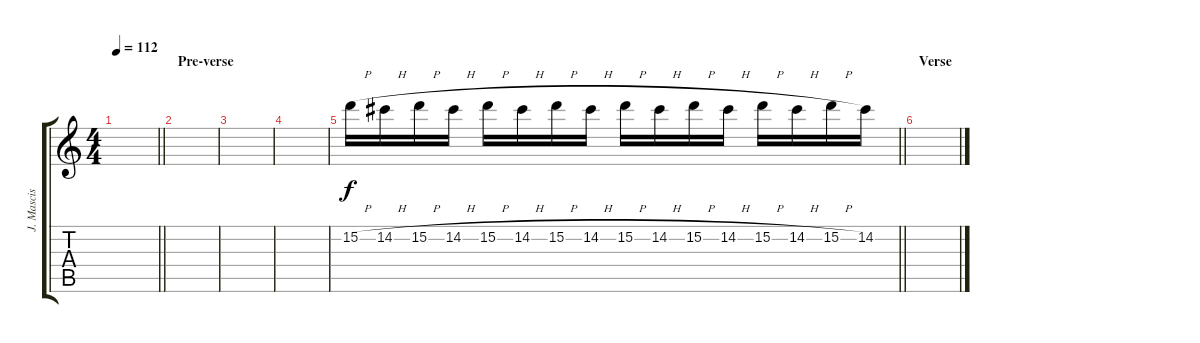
\track ("J. Mascis distorted solo" "J. Mascis ") {instrument overdrivenguitar}
\staff {score tabs}
\tuning (E4 B3 G3 D3 A2 E2) {hide}
\ts (4 4)
\tempo 112
\clef g2
\barLineRight lightlight
\ks c
|
\section ("" "Pre-verse")
|
|
|
\barLineRight lightlight
15.2{h}.16 14.2{h}.16 15.2{h}.16 14.2{h}.16 15.2{h}.16 14.2{h}.16 15.2{h}.16 14.2{h}.16 15.2{h}.16 14.2{h}.16 15.2{h}.16 14.2{h}.16 15.2{h}.16 14.2{h}.16 15.2{h}.16 14.2.16 |
\section ("" "Verse")
